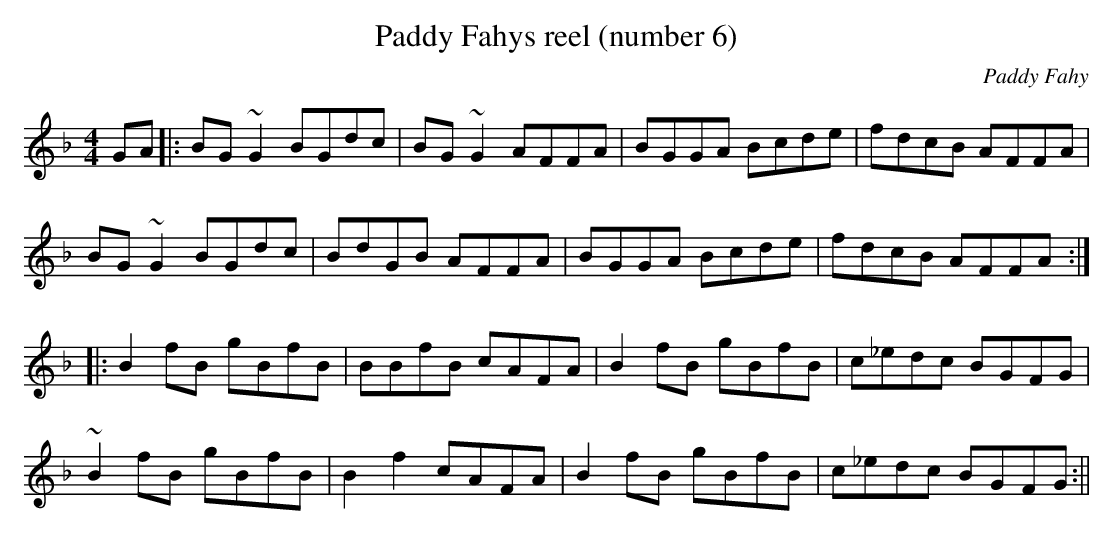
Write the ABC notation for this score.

X:1
T:Paddy Fahys reel (number 6)
M:4/4
L:1/8
C:Paddy Fahy
K:Gdor
GA |: BG~G2 BGdc | BG~G2 AFFA | BGGA Bcde | fdcB  AFFA |
    BG~G2 BGdc | BdGB AFFA | BGGA Bcde | fdcB AFFA :|
|: B2fB gBfB | BBfB cAFA | B2fB gBfB | c_edc BGFG |
  ~B2fB gBfB | B2f2 cAFA | B2fB gBfB | c_edc BGFG :||
